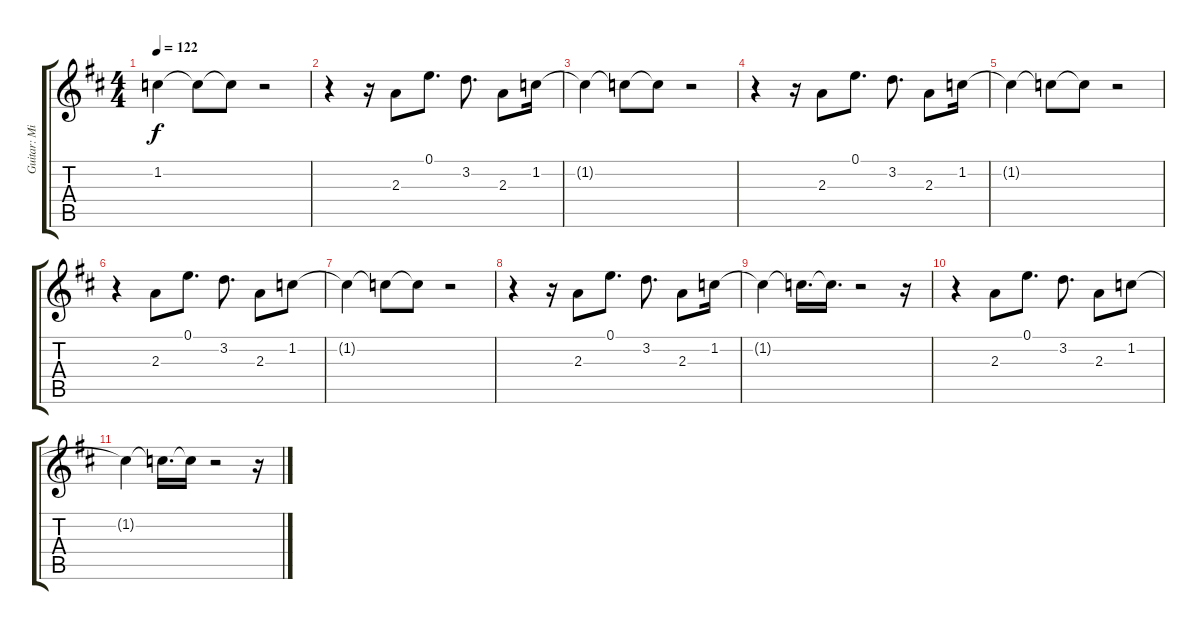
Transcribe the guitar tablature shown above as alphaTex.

\track ("Guitar: Mick Ralphs" "Guitar: Mi") {instrument distortionguitar}
\staff {score tabs}
\tuning (E4 B3 G3 D3 A2 E2) {hide}
\ts (4 4)
\tempo 122
\clef g2
\ks d
1.2{t}.4{dy f} 1.2{t}.8 1.2{t}.8 r.2 |
r.4 r.16 2.3.8 0.1.8{d} 3.2.8{d} 2.3.8 1.2.16 |
1.2{t}.4 1.2{t}.8 1.2{t}.8 r.2 |
r.4 r.16 2.3.8 0.1.8{d} 3.2.8{d} 2.3.8 1.2.16 |
1.2{t}.4 1.2{t}.8 1.2{t}.8 r.2 |
r.4 2.3.8 0.1.8{d} 3.2.8{d} 2.3.8 1.2.8 |
1.2{t}.4 1.2{t}.8 1.2{t}.8 r.2 |
r.4 r.16 2.3.8 0.1.8{d} 3.2.8{d} 2.3.8 1.2.16 |
1.2{t}.4 1.2{t}.16{d} 1.2{t}.16{d} r.2 r.16 |
r.4 2.3.8 0.1.8{d} 3.2.8{d} 2.3.8 1.2.8 |
1.2{t}.4 1.2{t}.16{d} 1.2{t}.16 r.2 r.16
